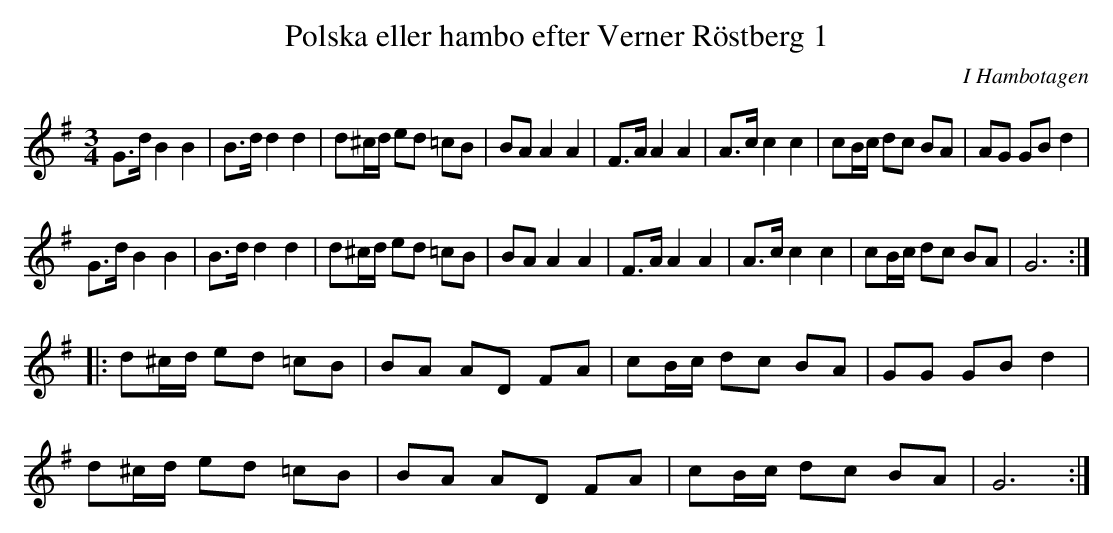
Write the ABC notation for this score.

X:1
T:Polska eller hambo efter Verner Röstberg 1
C:I Hambotagen
M:3/4
L:1/8
K:G
G>d B2 B2|B>d d2 d2|d^c/d/ ed =cB|BA A2 A2|\
F>A A2 A2|A>c c2 c2|cB/c/ dc BA|AG GB d2|
G>d B2 B2|B>d d2 d2|d^c/d/ ed =cB|BA A2 A2|\
F>A A2 A2|A>c c2 c2|cB/c/ dc BA|G6:|
|:d^c/d/ ed =cB|BA AD FA|cB/c/ dc BA|GG GB d2|
d^c/d/ ed =cB|BA AD FA|cB/c/ dc BA|G6:|
